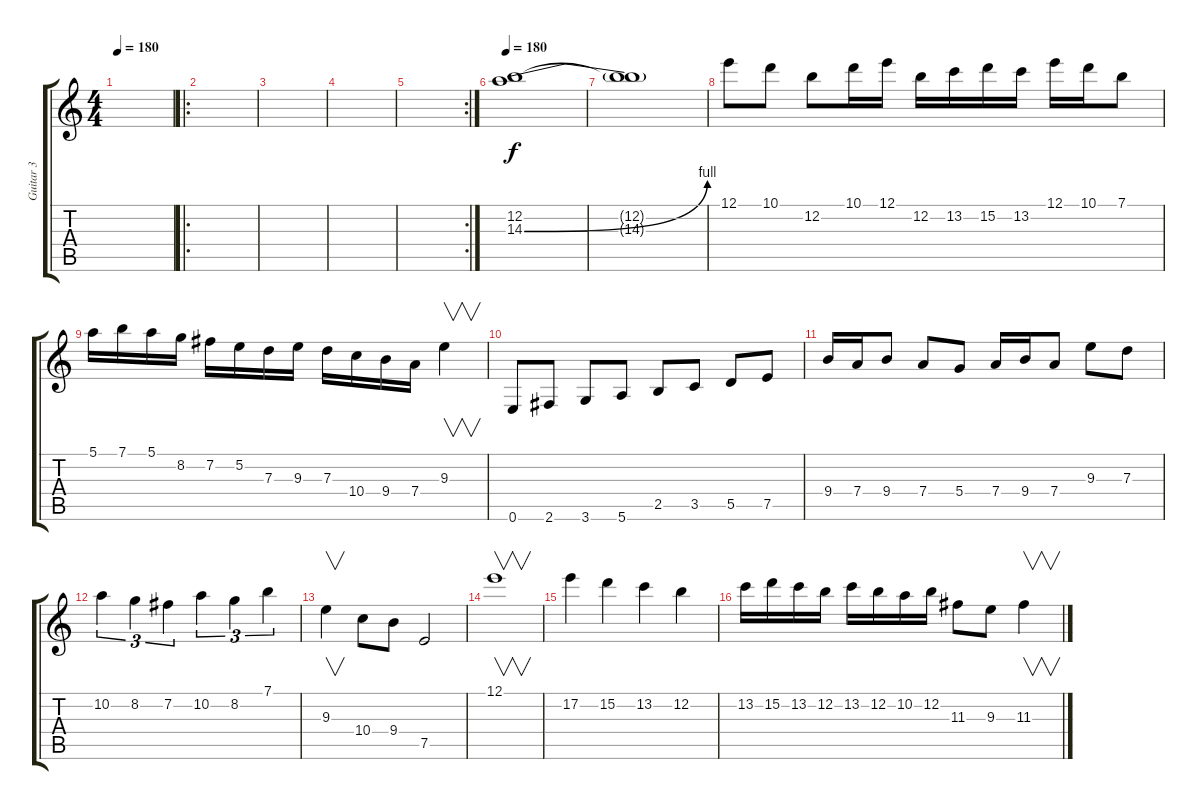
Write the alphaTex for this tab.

\track ("Guitar 3" "Guitar 3") {instrument distortionguitar}
\staff {score tabs}
\tuning (E4 B3 G3 D3 A2 E2) {hide}
\ts (4 4)
\tempo 180
\clef g2
\ks c
|
\ro
|
|
|
\rc 2
|
\tempo 180
(12.2 14.3{be (bend 0 0 60 4)}).1{volume 16 instrument distortionguitar} |
(12.2{t} 14.3{t}).1 |
12.1.8 10.1.8 12.2.8 10.1.16 12.1.16 12.2.16 13.2.16 15.2.16 13.2.16 12.1.16 10.1.16 7.1.8 |
5.1.16 7.1.16 5.1.16 8.2.16 7.2.16 5.2.16 7.3.16 9.3.16 7.3.16 10.4.16 9.4.16 7.4.16 9.3.4{v} |
0.6.8 2.6.8 3.6.8 5.6.8 2.5.8 3.5.8 5.5.8 7.5.8 |
9.4.16 7.4.16 9.4.8 7.4.8 5.4.8 7.4.16 9.4.16 7.4.8 9.3.8 7.3.8 |
10.2.4{tu (3 2)} 8.2.4{tu (3 2)} 7.2.4{tu (3 2)} 10.2.4{tu (3 2)} 8.2.4{tu (3 2)} 7.1.4{tu (3 2)} |
9.3.4{v} 10.4.8 9.4.8 7.5.2 |
12.1.1{v} |
17.2.4 15.2.4 13.2.4 12.2.4 |
13.2.16 15.2.16 13.2.16 12.2.16 13.2.16 12.2.16 10.2.16 12.2.16 11.3.8 9.3.8 11.3.4{v}
